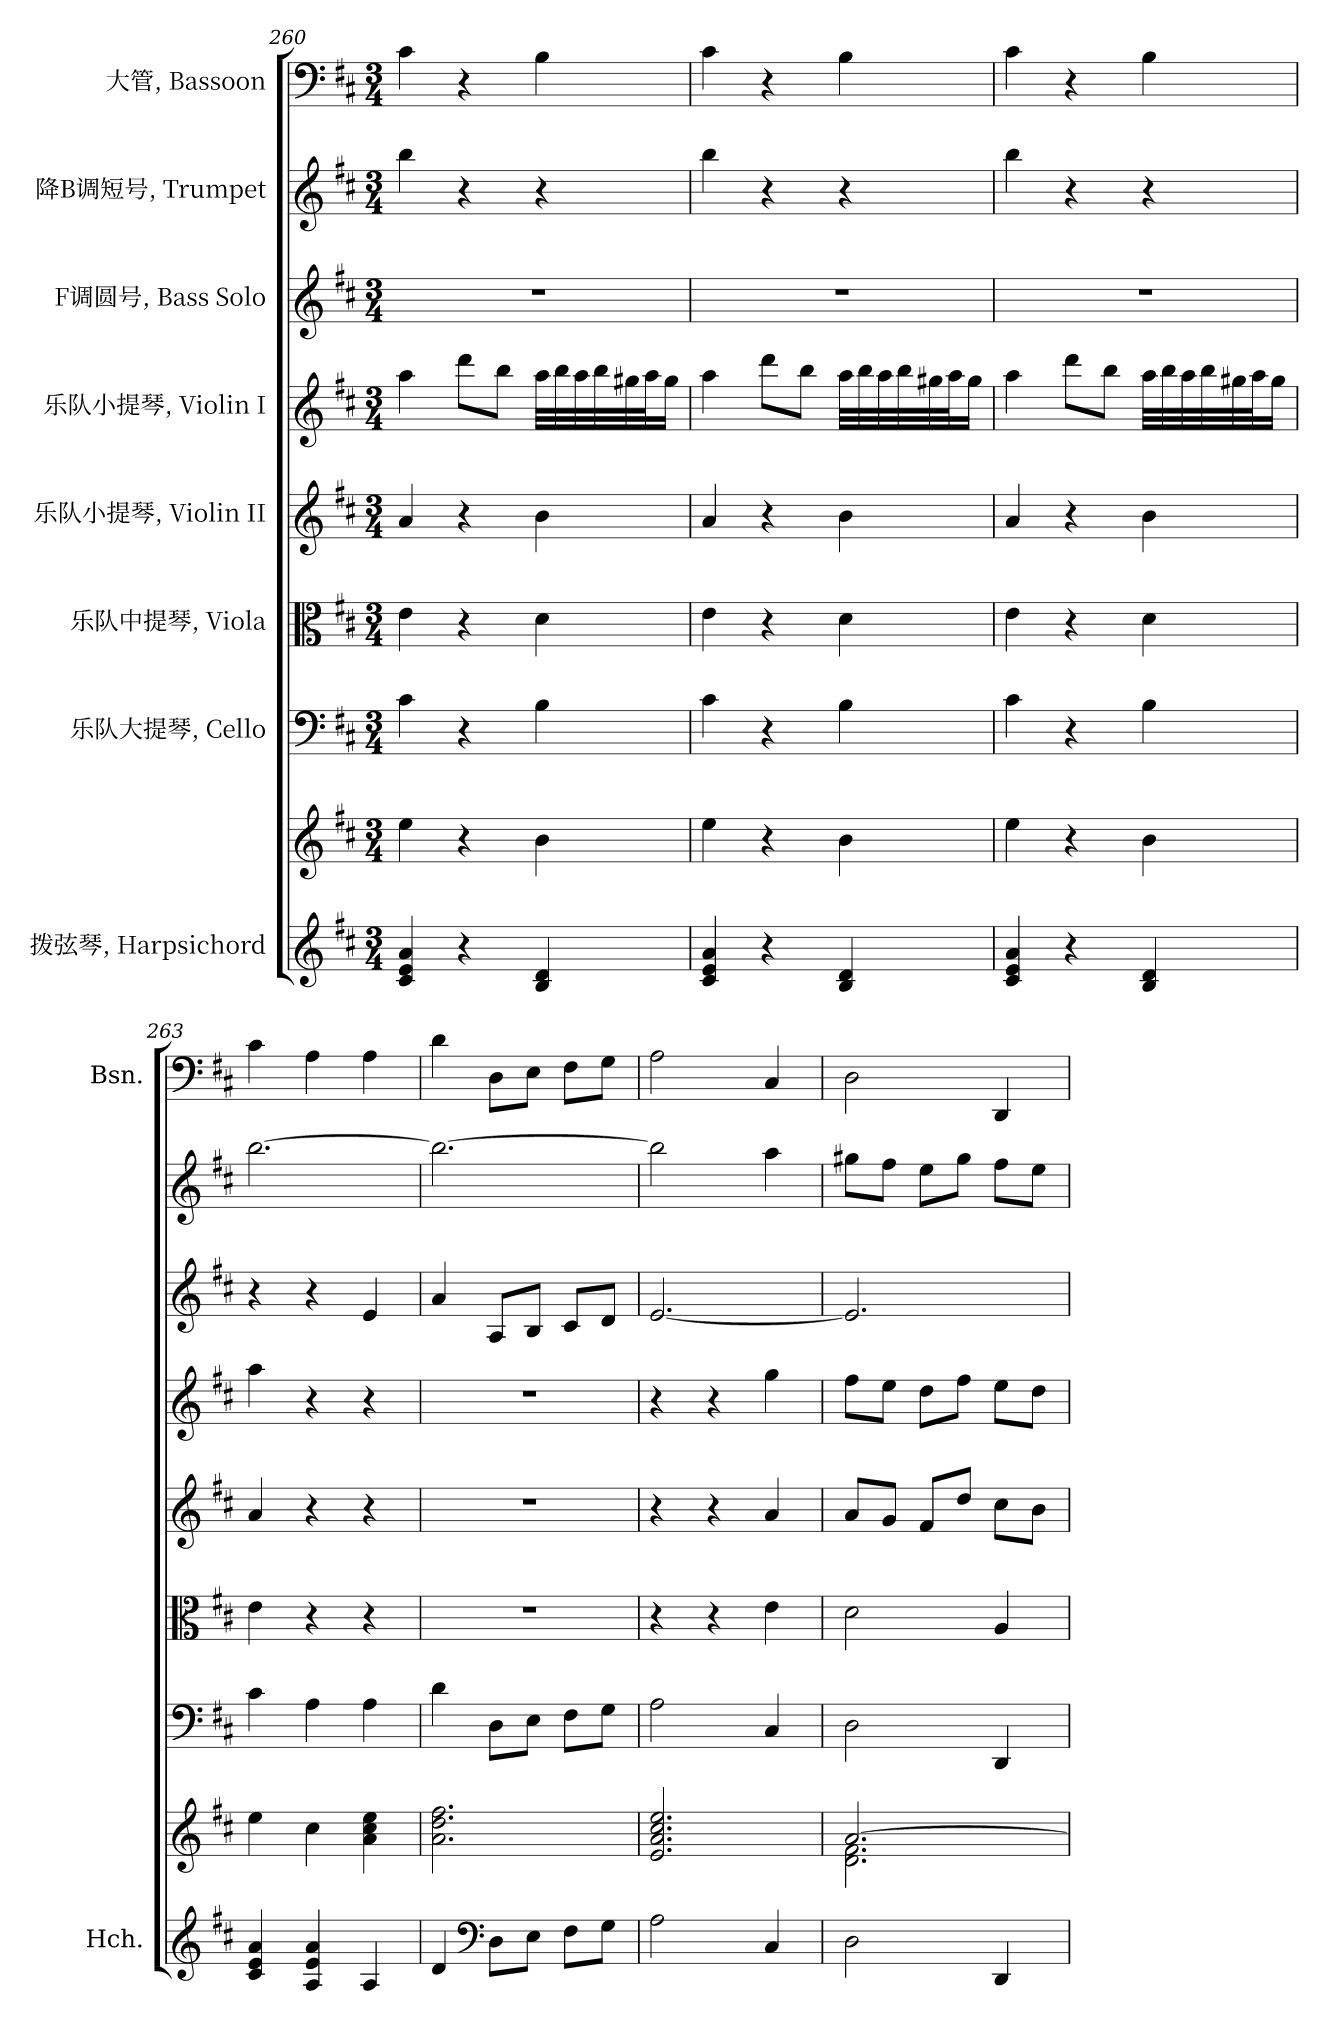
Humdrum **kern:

**kern	**kern	**kern	**kern	**kern	**kern	**kern	**kern	**kern
*part8	*part8	*part7	*part6	*part5	*part4	*part3	*part2	*part1
*staff9	*staff8	*staff7	*staff6	*staff5	*staff4	*staff3	*staff2	*staff1
*I"拨弦琴, Harpsichord	*	*I"乐队大提琴, Cello	*I"乐队中提琴, Viola	*I"乐队小提琴, Violin II	*I"乐队小提琴, Violin I	*I"F调圆号, Bass Solo	*I"降B调短号, Trumpet	*I"大管, Bassoon
*I'Hch.	*	*	*	*	*	*	*	*I'Bsn.
*clefG2	*clefG2	*clefF4	*clefC3	*clefG2	*clefG2	*clefG2	*clefG2	*clefF4
*	*	*	*	*	*	*ITrd4c7	*ITrd1c2	*
*k[f#c#]	*k[f#c#]	*k[f#c#]	*k[f#c#]	*k[f#c#]	*k[f#c#]	*k[f#]	*k[]	*k[f#c#]
*M3/4	*M3/4	*M3/4	*M3/4	*M3/4	*M3/4	*M3/4	*M3/4	*M3/4
=260	=260	=260	=260	=260	=260	=260	=260	=260
4c#/ 4e/ 4a/	4ee\	4c#\	4e\	4a/	4aa\	2.r	4aa\	4c#\
4r	4r	4r	4r	4r	8ddd\L	.	4r	4r
.	.	.	.	.	8bb\J	.	.	.
4B/ 4d/	4b\	4B\	4d\	4b\	32aa\LLL	.	4r	4B\
.	.	.	.	.	32bb\	.	.	.
.	.	.	.	.	32aa\	.	.	.
.	.	.	.	.	32bb\	.	.	.
.	.	.	.	.	32gg#X\	.	.	.
.	.	.	.	.	32aa\J	.	.	.
.	.	.	.	.	16gg#\JJ	.	.	.
!!LO:PB:g=z
=261	=261	=261	=261	=261	=261	=261	=261	=261
4c#/ 4e/ 4a/	4ee\	4c#\	4e\	4a/	4aa\	2.r	4aa\	4c#\
4r	4r	4r	4r	4r	8ddd\L	.	4r	4r
.	.	.	.	.	8bb\J	.	.	.
4B/ 4d/	4b\	4B\	4d\	4b\	32aa\LLL	.	4r	4B\
.	.	.	.	.	32bb\	.	.	.
.	.	.	.	.	32aa\	.	.	.
.	.	.	.	.	32bb\	.	.	.
.	.	.	.	.	32gg#X\	.	.	.
.	.	.	.	.	32aa\J	.	.	.
.	.	.	.	.	16gg#\JJ	.	.	.
=262	=262	=262	=262	=262	=262	=262	=262	=262
4c#/ 4e/ 4a/	4ee\	4c#\	4e\	4a/	4aa\	2.r	4aa\	4c#\
4r	4r	4r	4r	4r	8ddd\L	.	4r	4r
.	.	.	.	.	8bb\J	.	.	.
4B/ 4d/	4b\	4B\	4d\	4b\	32aa\LLL	.	4r	4B\
.	.	.	.	.	32bb\	.	.	.
.	.	.	.	.	32aa\	.	.	.
.	.	.	.	.	32bb\	.	.	.
.	.	.	.	.	32gg#X\	.	.	.
.	.	.	.	.	32aa\J	.	.	.
.	.	.	.	.	16gg#\JJ	.	.	.
=263	=263	=263	=263	=263	=263	=263	=263	=263
4c#/ 4e/ 4a/	4ee\	4c#\	4e\	4a/	4aa\	4r	[2.aa\	4c#\
4A/ 4e/ 4a/	4cc#\	4A\	4r	4r	4r	4r	.	4A\
4A/	4a\ 4cc#\ 4ee\	4A\	4r	4r	4r	4A/	.	4A\
=264	=264	=264	=264	=264	=264	=264	=264	=264
4d/	2.a\ 2.dd\ 2.ff#\	4d\	2.r	2.r	2.r	4d/	2.aa\_	4d\
*clefF4	*	*	*	*	*	*	*	*
8D\L	.	8D\L	.	.	.	8D/L	.	8D\L
8E\J	.	8E\J	.	.	.	8E/J	.	8E\J
8F#\L	.	8F#\L	.	.	.	8F#/L	.	8F#\L
8G\J	.	8G\J	.	.	.	8G/J	.	8G\J
!!LO:PB:g=z
=265	=265	=265	=265	=265	=265	=265	=265	=265
2A\	2.e/ 2.a/ 2.cc#/ 2.ee/	2A\	4r	4r	4r	[2.A/	2aa\]	2A\
.	.	.	4r	4r	4r	.	.	.
4C#/	.	4C#/	4e\	4a/	4gg\	.	4gg\	4C#/
=266	=266	=266	=266	=266	=266	=266	=266	=266
*	*^	*	*	*	*	*	*	*
2D\	[2.a/	2.d\ 2.f#\	2D\	2d\	8a/L	8ff#\L	2.A/]	8ff#X\L	2D\
.	.	.	.	.	8g/J	8ee\J	.	8ee\J	.
.	.	.	.	.	8f#/L	8dd\L	.	8dd\L	.
.	.	.	.	.	8dd/J	8ff#\J	.	8ff#\J	.
4DD/	.	.	4DD/	4A/	8cc#\L	8ee\L	.	8ee\L	4DD/
.	.	.	.	.	8b\J	8dd\J	.	8dd\J	.
*	*v	*v	*	*	*	*	*	*	*
=	=	=	=	=	=	=	=	=
*-	*-	*-	*-	*-	*-	*-	*-	*-
